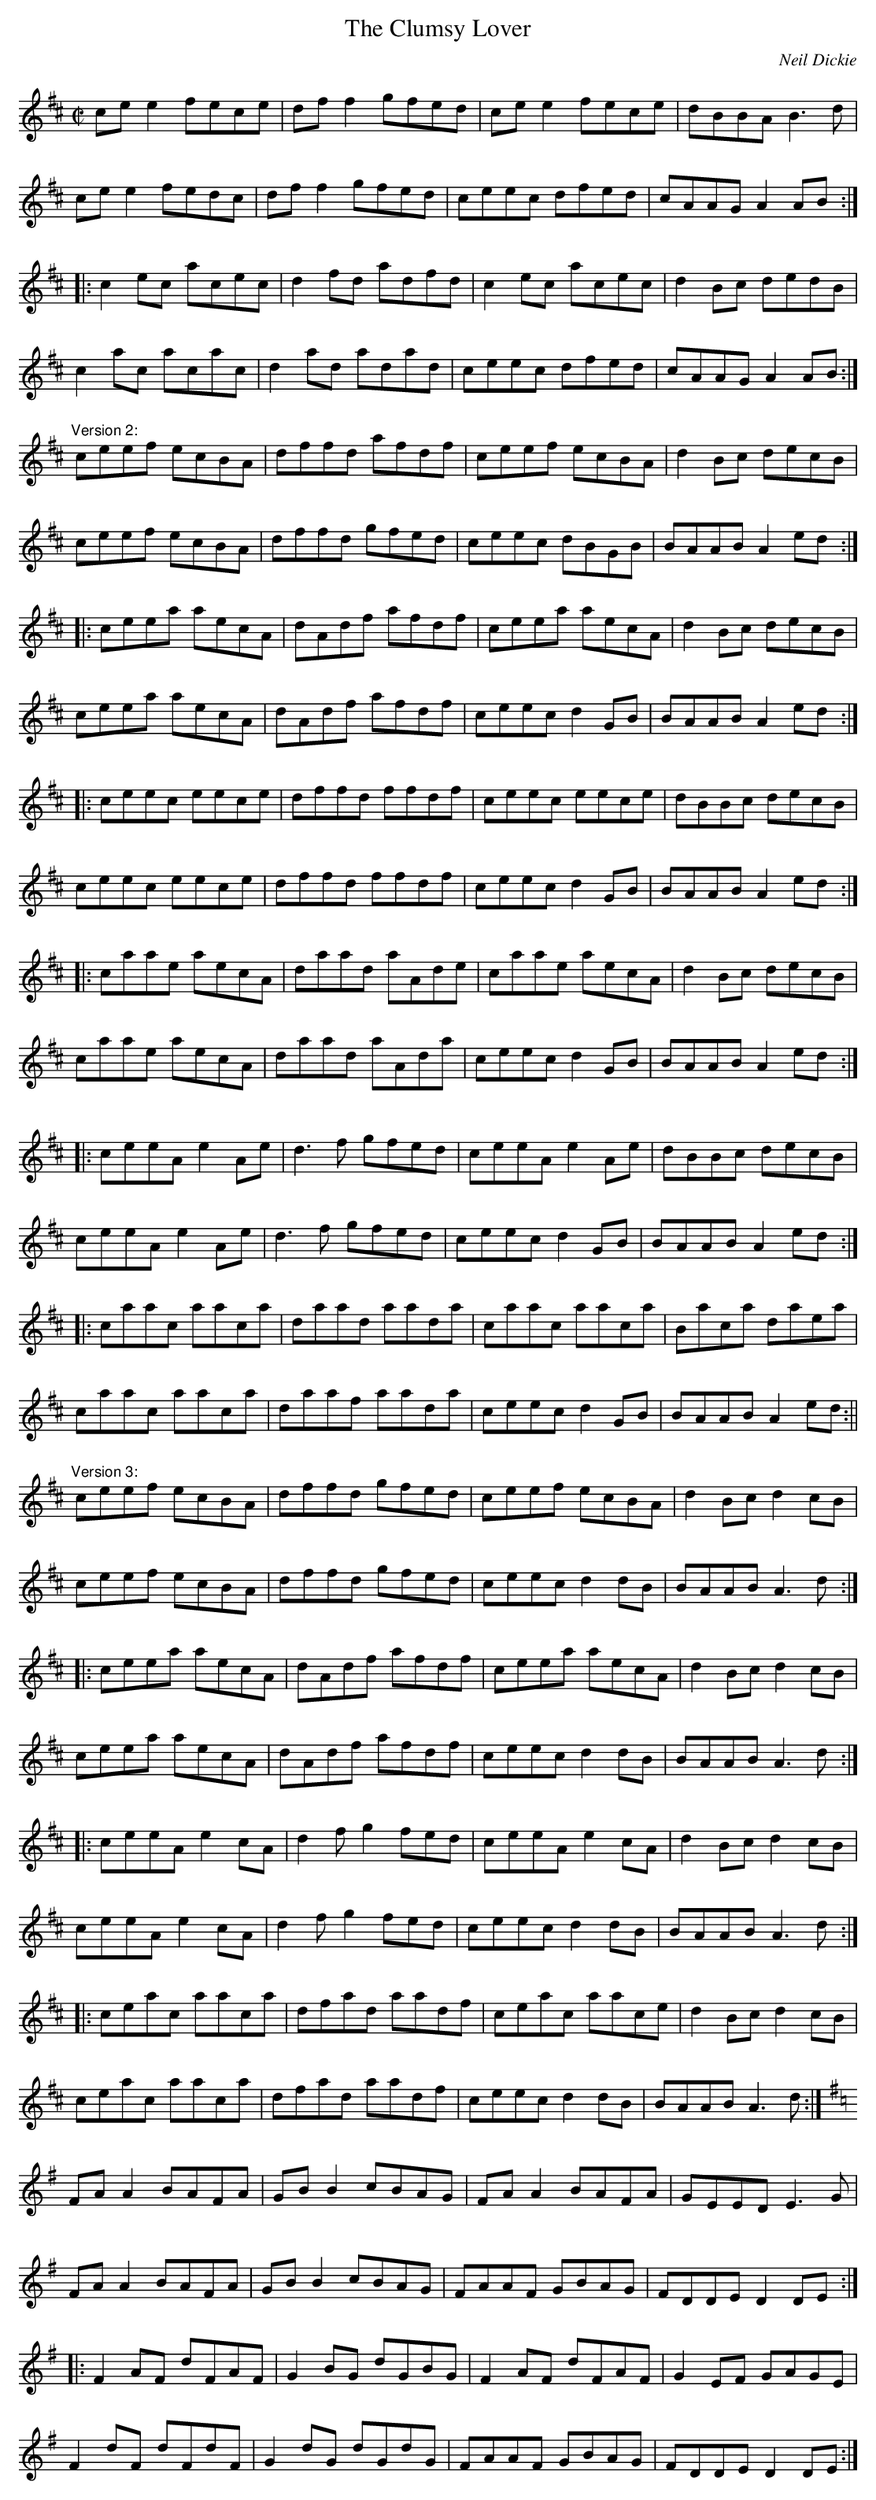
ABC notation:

X:1
T:Clumsy Lover, The
C:Neil Dickie
M:C|
K:Amix
cee2 fece|dff2 gfed|cee2 fece|dBBA B3d|
cee2 fedc|dff2 gfed|ceec dfed|cAAG A2AB:|
|:c2ec acec|d2fd adfd|c2ec acec|d2Bc dedB|
c2ac acac|d2ad adad|ceec dfed|cAAG A2AB:|
"Version 2:"
ceef ecBA|dffd afdf|ceef ecBA|d2Bc decB|
ceef ecBA|dffd gfed|ceec dBGB|BAAB A2ed:|
|:ceea aecA|dAdf afdf|ceea aecA|d2Bc decB|
ceea aecA|dAdf afdf|ceec d2GB|BAAB A2ed:|
|:ceec eece|dffd ffdf|ceec eece|dBBc decB|
ceec eece|dffd ffdf|ceec d2GB|BAAB A2ed:|
|:caae aecA|daad aAde|caae aecA|d2Bc decB|
caae aecA|daad aAda|ceec d2GB|BAAB A2ed:|
|:ceeA e2Ae|d3f gfed|ceeA e2Ae|dBBc decB|
ceeA e2Ae|d3f gfed|ceec d2GB|BAAB A2ed:|
|:caac aaca|daad aada|caac aaca|Baca daea|
caac aaca|daaf aada|ceec d2GB|BAAB A2ed:||
"Version 3:"
ceef ecBA|dffd gfed|ceef ecBA|d2Bc d2cB|
ceef ecBA|dffd gfed|ceec d2dB|BAAB A3d:|
|:ceea aecA|dAdf afdf|ceea aecA|d2Bc d2cB|
ceea aecA|dAdf afdf|ceec d2dB|BAAB A3d:|
|:ceeA e2cA|d2f g2 fed|ceeA e2cA|d2Bc d2cB|
ceeA e2cA|d2f g2 fed|ceec d2dB|BAAB A3d:|
|:ceac aaca|dfad aadf|ceac aace|d2Bc d2cB|
ceac aaca|dfad aadf|ceec d2dB|BAAB A3d:|
K:Dmix
FAA2 BAFA|GBB2 cBAG|FAA2 BAFA|GEED E3G|
FAA2 BAFA|GBB2 cBAG|FAAF GBAG|FDDE D2DE:|
|:F2AF dFAF|G2BG dGBG|F2AF dFAF|G2EF GAGE|
F2dF dFdF|G2dG dGdG|FAAF GBAG|FDDE D2DE:|
